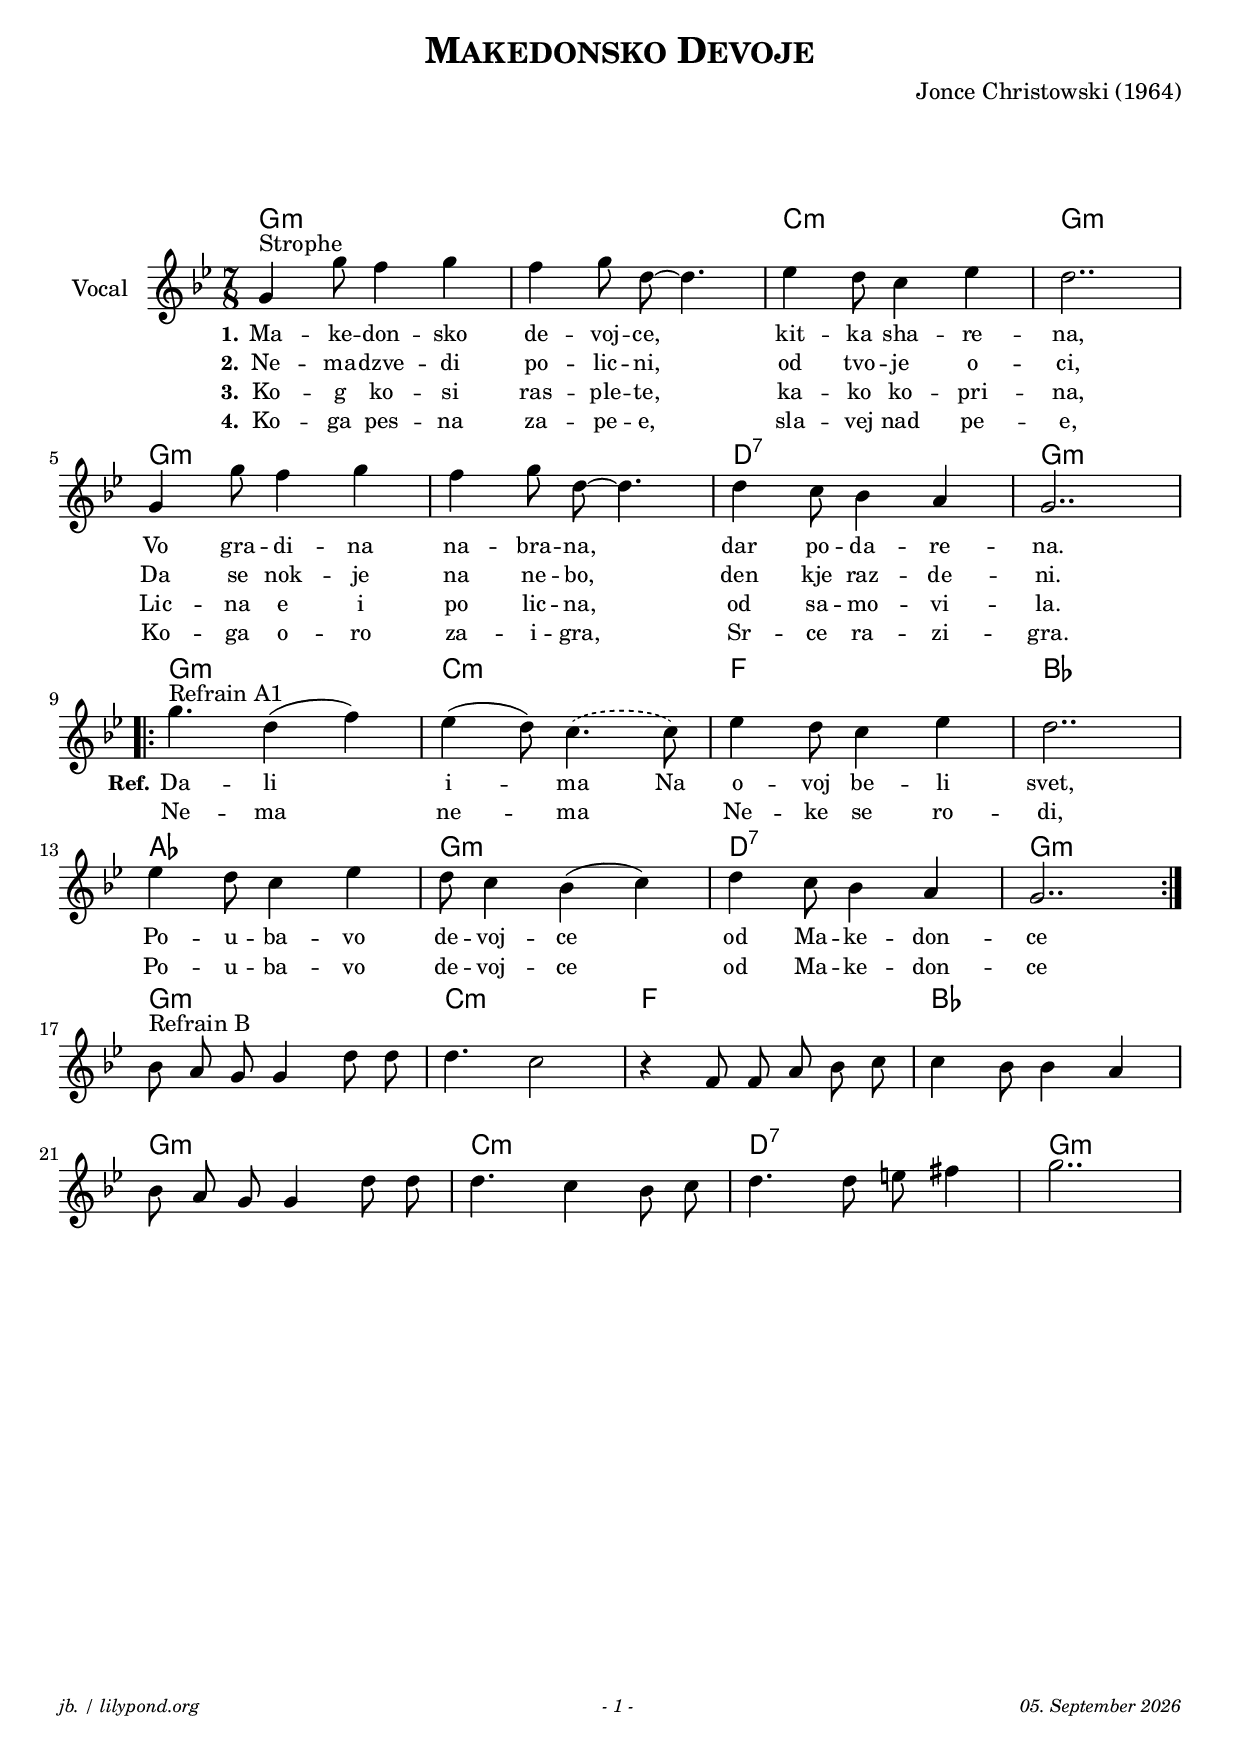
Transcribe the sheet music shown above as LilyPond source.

% tepmlate for a three parts Staff with lyrices and a repeat in it
\version "2.20.0"

piecename_footerline = "Makedonsko"

\include "../_common/footers.ily"
\footer_common_with_pagenum 

\version "2.20.0"

\header {
  title = \markup \caps  {"Makedonsko Devoje"}
  composer = "Jonce Christowski (1964)"
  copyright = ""
  arranger = " "
  }


\markup \vspace #2 % space between header and score

% -- music and text ------------------------------------------------
\version "2.20.0"

global = {
  \key g \minor
  \time 7/8
}

voice_chords = \chordmode {
  g2..:m s2.. c2..:m  g2..:m
  g2..:m s2.. d2..:7  g2..:m
  \repeat volta 2 {g2..:m c2..:m f2..  bes2..
  as2.. g2..:m d2..:7  g2..:m}
  
}
voice_vocal = \fixed c' { 
  g4^"Strophe" g'8 f'4 g' f' g'8 d'8~4. es'4 d'8 c'4 es'4 d'2.. \break
  g4 g'8 f'4 g' f' g'8 d'8~4. d'4 c'8 bes4 a4 g2.. \break
}

voice_ref_a_one = \fixed c' { 
  \repeat volta 2 { g'4.^"Refrain A1" d'4 (f'4) es'4 (d'8) \once  \slurDashed c'4. (c'8) 
  es'4 d'8 c'4 es'4 d'2.. \break
  es'4 d'8 c'4 es'4 d'8 c'4 bes4 (c'4) 
  d'4 c'8 bes4 a g2..}
}

voice_ref_a_two = {
}

voice_ref_b = \fixed c' { 
  bes8^"Refrain B" a8 g8 g4 d'8 d'8 d'4. c'2 
  r4 f8 f  a bes c' c'4 bes8 bes 4 a4  \break
  bes8 a8 g8 g4 d'8 d'8 d'4. c'4  bes8 c'
  d'4. d'8 e'8 fis'4 g'2..
}
voice_chords_ref_b = \chordmode {
  g2..:m c2..:m f2..  bes2..
  g2..:m c2..:m d2..:7  g2..:m
  
}



\version "2.20.0"

stanza_one = \lyricmode 
  {\set fontSize = #-1 
   \set stanza = "1." 
   Ma4 -- ke8 -- don4 -- sko de -- voj8 -- ce,2  
   kit4 -- ka8 sha4 -- re4 -- na,2.. 
   Vo4 gra8 -- di4 -- na4 na4 -- bra8 -- na,2
   dar4 po8 -- da4 -- re -- na.2.. 
   \set stanza = "Ref." 
   Da4. -- li2 i4. -- ma4. Na8 o4 -- voj8 be4 -- li4 svet,2.. 
   Po4 -- u8 -- ba4 -- vo4 de8 -- voj4 -- ce2 od4 Ma8 -- ke4 -- don4 -- ce2..
  }

stanza_two = \lyricmode 
  {\set fontSize = #-1 
   \set stanza = "2." 
   Ne4 -- ma8 -- dzve4 -- di po -- lic8 -- ni,2  
   od4 tvo8 -- je4  o4 -- ci,2.. 
   Da4 se8 nok4 -- je4 na4 ne8 -- bo,2
   den4 kje8 raz4 -- de -- ni.2.. 
   %\set stanza = "Ref." 
   Ne4. -- ma2 ne4. -- ma2 Ne4 -- ke8 se4 ro4 -- di,2.. 
   Po4 -- u8 -- ba4 -- vo4 de8 -- voj4 -- ce2 od4 Ma8 -- ke4 -- don4 -- ce2..
  }
  
stanza_three = \lyricmode 
  {\set fontSize = #-1 
   \set stanza = "3." 
   Ko4 -- g8   ko4 -- si ras -- ple8 -- te,2  
   ka4 -- ko8 ko4 -- pri4 -- na,2.. 
   Lic4 -- na8 e4  i4 po4 lic8 -- na,2
   od4 sa8 -- mo4 -- vi -- la.2.. 
  }
stanza_four = \lyricmode 
  {\set fontSize = #-1 
   \set stanza = "4." 
   Ko4 -- ga8 pes4 -- na za -- pe8 -- e,2  
   sla4 -- vej8 nad4  pe4 -- e,2.. 
   Ko4 -- ga8 o4 -- ro4 za4 -- i8 -- gra,2
   Sr4 -- ce8 ra4 -- zi -- gra.2.. 
  }


% -- container ---------------------------------------------
\score {
  <<
  \new ChordNames {
    \voice_chords
    \voice_chords_ref_b
  }
  \new Staff \with {
      midiInstrument = "acoustic guitar (nylon)"
      instrumentName = "Vocal" }
    {
     \global
     \voice_vocal
     \voice_ref_a_one \break
     \voice_ref_b
    }
   
  \new Lyrics 
    \stanza_one
  \new Lyrics 
    \stanza_two
  \new Lyrics 
    \stanza_three
  \new Lyrics 
    \stanza_four
  
  >>
  \layout { }
  \midi { \tempo 4=140 }
}